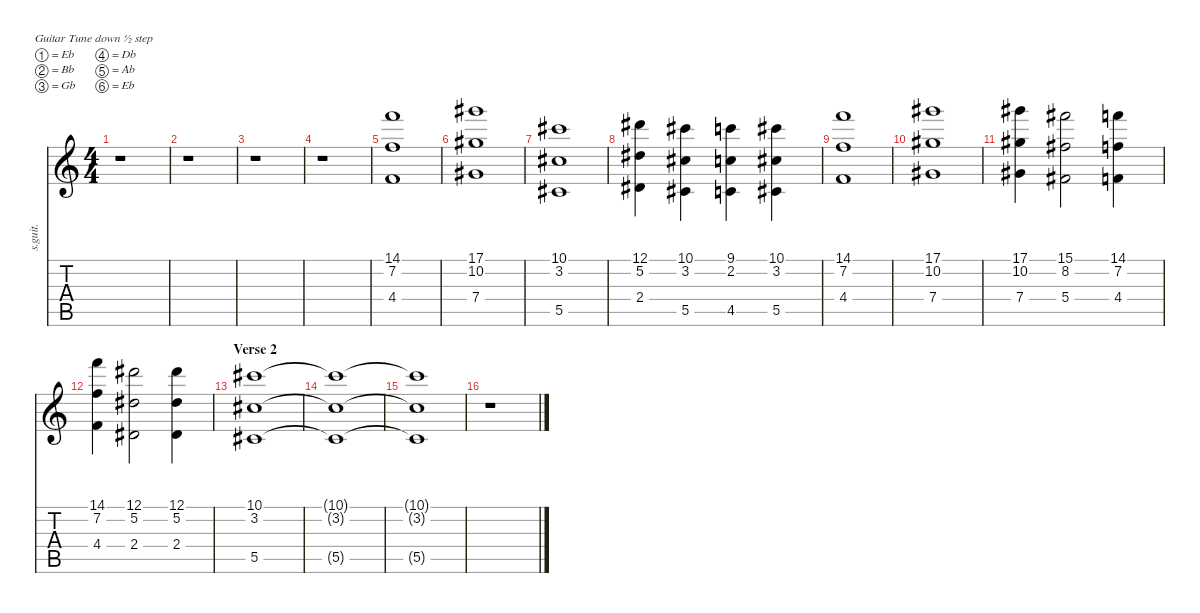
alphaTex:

\defaultSystemsLayout 4
\hideDynamics
\bracketExtendMode nobrackets
\track ("Brandon Flowers - Synthesizer 2" "s.guit.") {instrument pad2warm}
\staff {score tabs}
\tuning (Eb4 Bb3 Gb3 Db3 Ab2 Eb2)
\displaytranspose 12
\ts (4 4)
\tempo (148 hide)
\clef g2
\ks c
r.1{dy f} |
r.1 |
r.1 |
r.1 |
(14.1 7.2 4.4).1{lyrics (0 "") lyrics (1 "") lyrics (2 "") lyrics (3 "") lyrics (4 "")} |
(17.1{acc #} 10.2{acc #} 7.4{acc #}).1{lyrics (0 "") lyrics (1 "") lyrics (2 "") lyrics (3 "") lyrics (4 "")} |
(10.1{acc #} 3.2{acc #} 5.5{acc #}).1{lyrics (0 "") lyrics (1 "") lyrics (2 "") lyrics (3 "") lyrics (4 "")} |
(12.1{acc #} 5.2{acc #} 2.4{acc #}).4{lyrics (0 "") lyrics (1 "") lyrics (2 "") lyrics (3 "") lyrics (4 "")} (10.1{acc #} 3.2{acc #} 5.5{acc #}).4{lyrics (0 "") lyrics (1 "") lyrics (2 "") lyrics (3 "") lyrics (4 "")} (9.1 2.2 4.5).4{lyrics (0 "") lyrics (1 "") lyrics (2 "") lyrics (3 "") lyrics (4 "")} (10.1{acc #} 3.2{acc #} 5.5{acc #}).4{lyrics (0 "") lyrics (1 "") lyrics (2 "") lyrics (3 "") lyrics (4 "")} |
(14.1 7.2 4.4).1{lyrics (0 "") lyrics (1 "") lyrics (2 "") lyrics (3 "") lyrics (4 "")} |
(17.1{acc #} 10.2{acc #} 7.4{acc #}).1{lyrics (0 "") lyrics (1 "") lyrics (2 "") lyrics (3 "") lyrics (4 "")} |
(17.1{acc #} 10.2{acc #} 7.4{acc #}).4{lyrics (0 "") lyrics (1 "") lyrics (2 "") lyrics (3 "") lyrics (4 "")} (15.1{acc #} 8.2{acc #} 5.4{acc #}).2{lyrics (0 "") lyrics (1 "") lyrics (2 "") lyrics (3 "") lyrics (4 "")} (14.1 7.2 4.4).4{lyrics (0 "") lyrics (1 "") lyrics (2 "") lyrics (3 "") lyrics (4 "")} |
(14.1 7.2 4.4).4{lyrics (0 "") lyrics (1 "") lyrics (2 "") lyrics (3 "") lyrics (4 "")} (12.1{acc #} 5.2{acc #} 2.4{acc #}).2{lyrics (0 "") lyrics (1 "") lyrics (2 "") lyrics (3 "") lyrics (4 "")} (12.1{acc #} 5.2{acc #} 2.4{acc #}).4{lyrics (0 "") lyrics (1 "") lyrics (2 "") lyrics (3 "") lyrics (4 "")} |
\section ("" "Verse 2")
(10.1{acc #} 3.2{acc #} 5.5{acc #}).1{lyrics (0 "") lyrics (1 "") lyrics (2 "") lyrics (3 "") lyrics (4 "")} |
(10.1{t acc #} 3.2{t acc #} 5.5{t acc #}).1{lyrics (0 "") lyrics (1 "") lyrics (2 "") lyrics (3 "") lyrics (4 "")} |
(10.1{t acc #} 3.2{t acc #} 5.5{t acc #}).1{lyrics (0 "") lyrics (1 "") lyrics (2 "") lyrics (3 "") lyrics (4 "")} |
r.1
